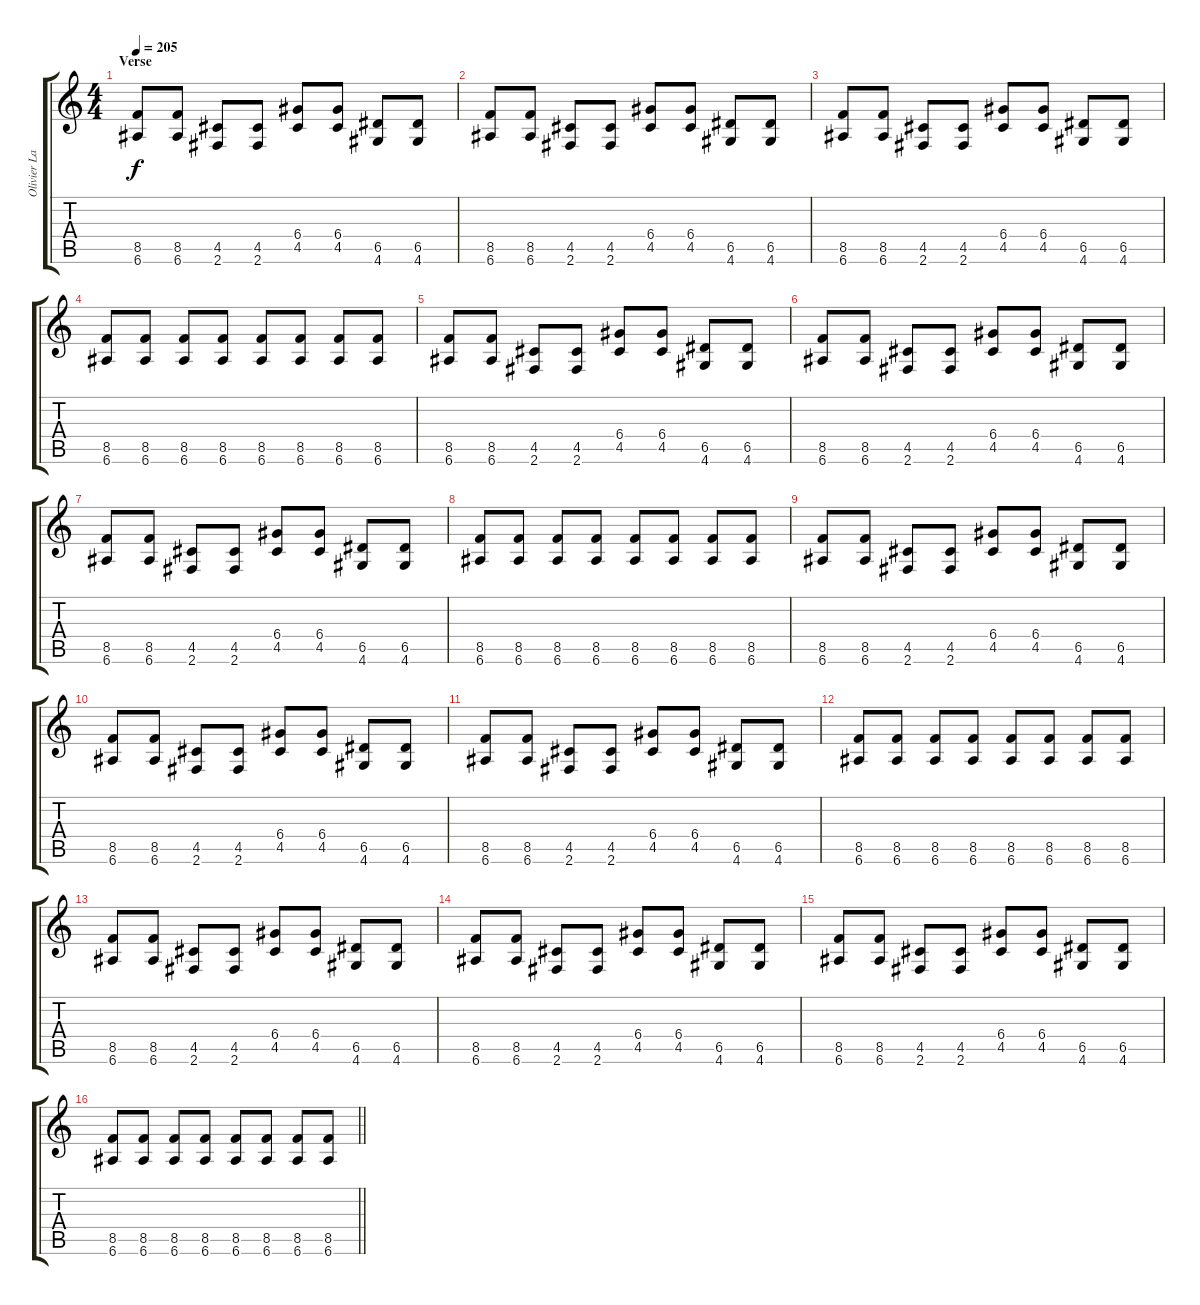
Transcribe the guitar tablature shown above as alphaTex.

\track ("Olivier Lavoie" "Olivier La") {instrument overdrivenguitar}
\staff {score tabs}
\tuning (E4 B3 G3 D3 A2 E2) {hide}
\ts (4 4)
\section ("" "Verse")
\tempo 205
\clef g2
\ks c
(8.5 6.6).8{dy f} (8.5 6.6).8 (4.5 2.6).8 (4.5 2.6).8 (6.4 4.5).8 (6.4 4.5).8 (6.5 4.6).8 (6.5 4.6).8 |
(8.5 6.6).8 (8.5 6.6).8 (4.5 2.6).8 (4.5 2.6).8 (6.4 4.5).8 (6.4 4.5).8 (6.5 4.6).8 (6.5 4.6).8 |
(8.5 6.6).8 (8.5 6.6).8 (4.5 2.6).8 (4.5 2.6).8 (6.4 4.5).8 (6.4 4.5).8 (6.5 4.6).8 (6.5 4.6).8 |
(8.5 6.6).8 (8.5 6.6).8 (8.5 6.6).8 (8.5 6.6).8 (8.5 6.6).8 (8.5 6.6).8 (8.5 6.6).8 (8.5 6.6).8 |
(8.5 6.6).8 (8.5 6.6).8 (4.5 2.6).8 (4.5 2.6).8 (6.4 4.5).8 (6.4 4.5).8 (6.5 4.6).8 (6.5 4.6).8 |
(8.5 6.6).8 (8.5 6.6).8 (4.5 2.6).8 (4.5 2.6).8 (6.4 4.5).8 (6.4 4.5).8 (6.5 4.6).8 (6.5 4.6).8 |
(8.5 6.6).8 (8.5 6.6).8 (4.5 2.6).8 (4.5 2.6).8 (6.4 4.5).8 (6.4 4.5).8 (6.5 4.6).8 (6.5 4.6).8 |
(8.5 6.6).8 (8.5 6.6).8 (8.5 6.6).8 (8.5 6.6).8 (8.5 6.6).8 (8.5 6.6).8 (8.5 6.6).8 (8.5 6.6).8 |
(8.5 6.6).8 (8.5 6.6).8 (4.5 2.6).8 (4.5 2.6).8 (6.4 4.5).8 (6.4 4.5).8 (6.5 4.6).8 (6.5 4.6).8 |
(8.5 6.6).8 (8.5 6.6).8 (4.5 2.6).8 (4.5 2.6).8 (6.4 4.5).8 (6.4 4.5).8 (6.5 4.6).8 (6.5 4.6).8 |
(8.5 6.6).8 (8.5 6.6).8 (4.5 2.6).8 (4.5 2.6).8 (6.4 4.5).8 (6.4 4.5).8 (6.5 4.6).8 (6.5 4.6).8 |
(8.5 6.6).8 (8.5 6.6).8 (8.5 6.6).8 (8.5 6.6).8 (8.5 6.6).8 (8.5 6.6).8 (8.5 6.6).8 (8.5 6.6).8 |
(8.5 6.6).8 (8.5 6.6).8 (4.5 2.6).8 (4.5 2.6).8 (6.4 4.5).8 (6.4 4.5).8 (6.5 4.6).8 (6.5 4.6).8 |
(8.5 6.6).8 (8.5 6.6).8 (4.5 2.6).8 (4.5 2.6).8 (6.4 4.5).8 (6.4 4.5).8 (6.5 4.6).8 (6.5 4.6).8 |
(8.5 6.6).8 (8.5 6.6).8 (4.5 2.6).8 (4.5 2.6).8 (6.4 4.5).8 (6.4 4.5).8 (6.5 4.6).8 (6.5 4.6).8 |
\barLineRight lightlight
(8.5 6.6).8 (8.5 6.6).8 (8.5 6.6).8 (8.5 6.6).8 (8.5 6.6).8 (8.5 6.6).8 (8.5 6.6).8 (8.5 6.6).8
